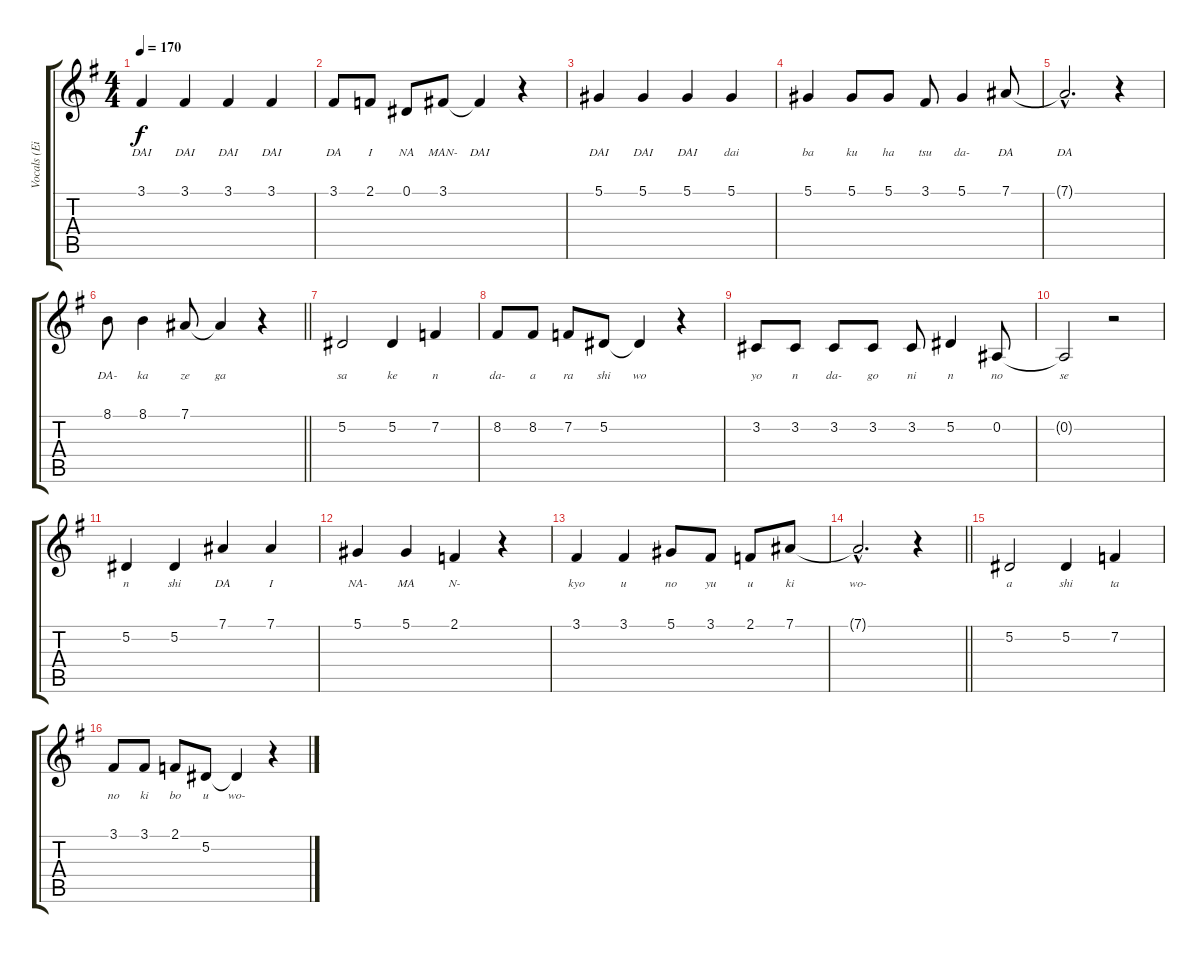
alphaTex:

\track ("Vocals (Eizo)" "Vocals (Ei") {instrument flute}
\staff {score tabs}
\tuning (Eb4 Bb3 Gb3 Db3 Ab2 Eb2) {hide}
\ts (4 4)
\tempo 170
\clef g2
\ks g
3.1.4{lyrics (0 "DAI") lyrics (1 "") lyrics (2 "") lyrics (3 "") lyrics (4 "") dy f} 3.1.4{lyrics (0 "DAI") lyrics (1 "") lyrics (2 "") lyrics (3 "") lyrics (4 "")} 3.1.4{lyrics (0 "DAI") lyrics (1 "") lyrics (2 "") lyrics (3 "") lyrics (4 "")} 3.1.4{lyrics (0 "DAI") lyrics (1 "") lyrics (2 "") lyrics (3 "") lyrics (4 "")} |
3.1.8{lyrics (0 "DA") lyrics (1 "") lyrics (2 "") lyrics (3 "") lyrics (4 "")} 2.1.8{lyrics (0 "I") lyrics (1 "") lyrics (2 "") lyrics (3 "") lyrics (4 "")} 0.1.8{lyrics (0 "NA") lyrics (1 "") lyrics (2 "") lyrics (3 "") lyrics (4 "")} 3.1.8{lyrics (0 "MAN-") lyrics (1 "") lyrics (2 "") lyrics (3 "") lyrics (4 "")} 3.1{t}.4{lyrics (0 "DAI") lyrics (1 "") lyrics (2 "") lyrics (3 "") lyrics (4 "")} r.4 |
5.1.4{lyrics (0 "DAI") lyrics (1 "") lyrics (2 "") lyrics (3 "") lyrics (4 "")} 5.1.4{lyrics (0 "DAI") lyrics (1 "") lyrics (2 "") lyrics (3 "") lyrics (4 "")} 5.1.4{lyrics (0 "DAI") lyrics (1 "") lyrics (2 "") lyrics (3 "") lyrics (4 "")} 5.1.4{lyrics (0 "dai") lyrics (1 "") lyrics (2 "") lyrics (3 "") lyrics (4 "")} |
5.1.4{lyrics (0 "ba") lyrics (1 "") lyrics (2 "") lyrics (3 "") lyrics (4 "")} 5.1.8{lyrics (0 "ku") lyrics (1 "") lyrics (2 "") lyrics (3 "") lyrics (4 "")} 5.1.8{lyrics (0 "ha") lyrics (1 "") lyrics (2 "") lyrics (3 "") lyrics (4 "")} 3.1.8{lyrics (0 "tsu") lyrics (1 "") lyrics (2 "") lyrics (3 "") lyrics (4 "")} 5.1.4{lyrics (0 "da-") lyrics (1 "") lyrics (2 "") lyrics (3 "") lyrics (4 "")} 7.1.8{lyrics (0 "DA") lyrics (1 "") lyrics (2 "") lyrics (3 "") lyrics (4 "")} |
7.1{hac t}.2{d lyrics (0 "DA") lyrics (1 "") lyrics (2 "") lyrics (3 "") lyrics (4 "")} r.4 |
\barLineRight lightlight
8.1.8{lyrics (0 "DA-") lyrics (1 "") lyrics (2 "") lyrics (3 "") lyrics (4 "")} 8.1.4{lyrics (0 "ka") lyrics (1 "") lyrics (2 "") lyrics (3 "") lyrics (4 "")} 7.1.8{lyrics (0 "ze") lyrics (1 "") lyrics (2 "") lyrics (3 "") lyrics (4 "")} 7.1{t}.4{lyrics (0 "ga") lyrics (1 "") lyrics (2 "") lyrics (3 "") lyrics (4 "")} r.4 |
5.2.2{lyrics (0 "sa") lyrics (1 "") lyrics (2 "") lyrics (3 "") lyrics (4 "")} 5.2.4{lyrics (0 "ke") lyrics (1 "") lyrics (2 "") lyrics (3 "") lyrics (4 "")} 7.2.4{lyrics (0 "n") lyrics (1 "") lyrics (2 "") lyrics (3 "") lyrics (4 "")} |
8.2.8{lyrics (0 "da-") lyrics (1 "") lyrics (2 "") lyrics (3 "") lyrics (4 "")} 8.2.8{lyrics (0 "a") lyrics (1 "") lyrics (2 "") lyrics (3 "") lyrics (4 "")} 7.2.8{lyrics (0 "ra") lyrics (1 "") lyrics (2 "") lyrics (3 "") lyrics (4 "")} 5.2.8{lyrics (0 "shi") lyrics (1 "") lyrics (2 "") lyrics (3 "") lyrics (4 "")} 5.2{t}.4{lyrics (0 "wo") lyrics (1 "") lyrics (2 "") lyrics (3 "") lyrics (4 "")} r.4 |
3.2.8{lyrics (0 "yo") lyrics (1 "") lyrics (2 "") lyrics (3 "") lyrics (4 "")} 3.2.8{lyrics (0 "n") lyrics (1 "") lyrics (2 "") lyrics (3 "") lyrics (4 "")} 3.2.8{lyrics (0 "da-") lyrics (1 "") lyrics (2 "") lyrics (3 "") lyrics (4 "")} 3.2.8{lyrics (0 "go") lyrics (1 "") lyrics (2 "") lyrics (3 "") lyrics (4 "")} 3.2.8{lyrics (0 "ni") lyrics (1 "") lyrics (2 "") lyrics (3 "") lyrics (4 "")} 5.2.4{lyrics (0 "n") lyrics (1 "") lyrics (2 "") lyrics (3 "") lyrics (4 "")} 0.2.8{lyrics (0 "no") lyrics (1 "") lyrics (2 "") lyrics (3 "") lyrics (4 "")} |
0.2{t}.2{lyrics (0 "se") lyrics (1 "") lyrics (2 "") lyrics (3 "") lyrics (4 "")} r.2 |
5.2.4{lyrics (0 "n") lyrics (1 "") lyrics (2 "") lyrics (3 "") lyrics (4 "")} 5.2.4{lyrics (0 "shi") lyrics (1 "") lyrics (2 "") lyrics (3 "") lyrics (4 "")} 7.1.4{lyrics (0 "DA") lyrics (1 "") lyrics (2 "") lyrics (3 "") lyrics (4 "")} 7.1.4{lyrics (0 "I") lyrics (1 "") lyrics (2 "") lyrics (3 "") lyrics (4 "")} |
5.1.4{lyrics (0 "NA-") lyrics (1 "") lyrics (2 "") lyrics (3 "") lyrics (4 "")} 5.1.4{lyrics (0 "MA") lyrics (1 "") lyrics (2 "") lyrics (3 "") lyrics (4 "")} 2.1.4{lyrics (0 "N-") lyrics (1 "") lyrics (2 "") lyrics (3 "") lyrics (4 "")} r.4 |
3.1.4{lyrics (0 "kyo") lyrics (1 "") lyrics (2 "") lyrics (3 "") lyrics (4 "")} 3.1.4{lyrics (0 "u") lyrics (1 "") lyrics (2 "") lyrics (3 "") lyrics (4 "")} 5.1.8{lyrics (0 "no") lyrics (1 "") lyrics (2 "") lyrics (3 "") lyrics (4 "")} 3.1.8{lyrics (0 "yu") lyrics (1 "") lyrics (2 "") lyrics (3 "") lyrics (4 "")} 2.1.8{lyrics (0 "u") lyrics (1 "") lyrics (2 "") lyrics (3 "") lyrics (4 "")} 7.1.8{lyrics (0 "ki") lyrics (1 "") lyrics (2 "") lyrics (3 "") lyrics (4 "")} |
\barLineRight lightlight
7.1{hac t}.2{d lyrics (0 "wo-") lyrics (1 "") lyrics (2 "") lyrics (3 "") lyrics (4 "")} r.4 |
5.2.2{lyrics (0 "a") lyrics (1 "") lyrics (2 "") lyrics (3 "") lyrics (4 "")} 5.2.4{lyrics (0 "shi") lyrics (1 "") lyrics (2 "") lyrics (3 "") lyrics (4 "")} 7.2.4{lyrics (0 "ta") lyrics (1 "") lyrics (2 "") lyrics (3 "") lyrics (4 "")} |
3.1.8{lyrics (0 "no") lyrics (1 "") lyrics (2 "") lyrics (3 "") lyrics (4 "")} 3.1.8{lyrics (0 "ki") lyrics (1 "") lyrics (2 "") lyrics (3 "") lyrics (4 "")} 2.1.8{lyrics (0 "bo") lyrics (1 "") lyrics (2 "") lyrics (3 "") lyrics (4 "")} 5.2.8{lyrics (0 "u") lyrics (1 "") lyrics (2 "") lyrics (3 "") lyrics (4 "")} 5.2{t}.4{lyrics (0 "wo-") lyrics (1 "") lyrics (2 "") lyrics (3 "") lyrics (4 "")} r.4
